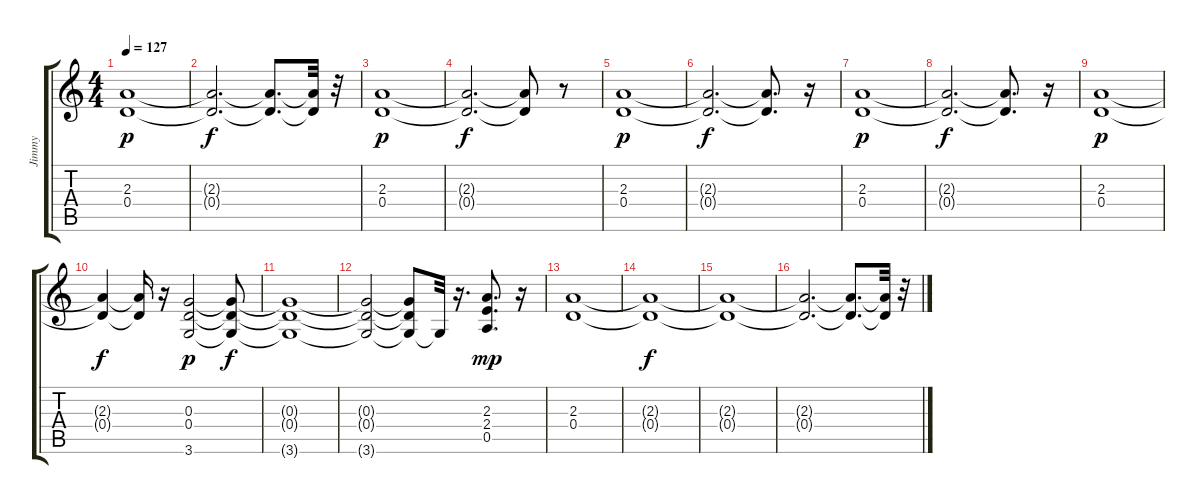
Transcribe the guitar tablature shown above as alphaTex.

\track ("Jimmy" "Jimmy") {instrument acousticguitarsteel}
\staff {score tabs}
\tuning (E4 B3 G3 D3 A2 E2) {hide}
\ts (4 4)
\tempo 127
\clef g2
\ks c
(2.3 0.4).1{dy p} |
(2.3{t} 0.4{t}).2{d dy f} (2.3{t} 0.4{t}).8{d} (2.3{t} 0.4{t}).32 r.32 |
(2.3 0.4).1{dy p} |
(2.3{t} 0.4{t}).2{d dy f} (2.3{t} 0.4{t}).8 r.8 |
(2.3 0.4).1{dy p} |
(2.3{t} 0.4{t}).2{d dy f} (2.3{t} 0.4{t}).8{d} r.16 |
(2.3 0.4).1{dy p} |
(2.3{t} 0.4{t}).2{d dy f} (2.3{t} 0.4{t}).8{d} r.16 |
(2.3 0.4).1{dy p} |
(2.3{t} 0.4{t}).4{dy f} (2.3{t} 0.4{t}).16 r.16 (0.3 0.4 3.6).2{dy p} (0.3{t} 0.4{t} 3.6{t}).8{dy f} |
(0.3{t} 0.4{t} 3.6{t}).1 |
(0.3{t} 0.4{t} 3.6{t}).2 (0.3{t} 0.4{t} 3.6{t}).8 3.6{t}.32 r.16{d} (2.3 2.4 0.5).8{d dy mp} r.16 |
(2.3 0.4).1 |
(2.3{t} 0.4{t}).1{dy f} |
(2.3{t} 0.4{t}).1 |
(2.3{t} 0.4{t}).2{d} (2.3{t} 0.4{t}).8{d} (2.3{t} 0.4{t}).32 r.32
